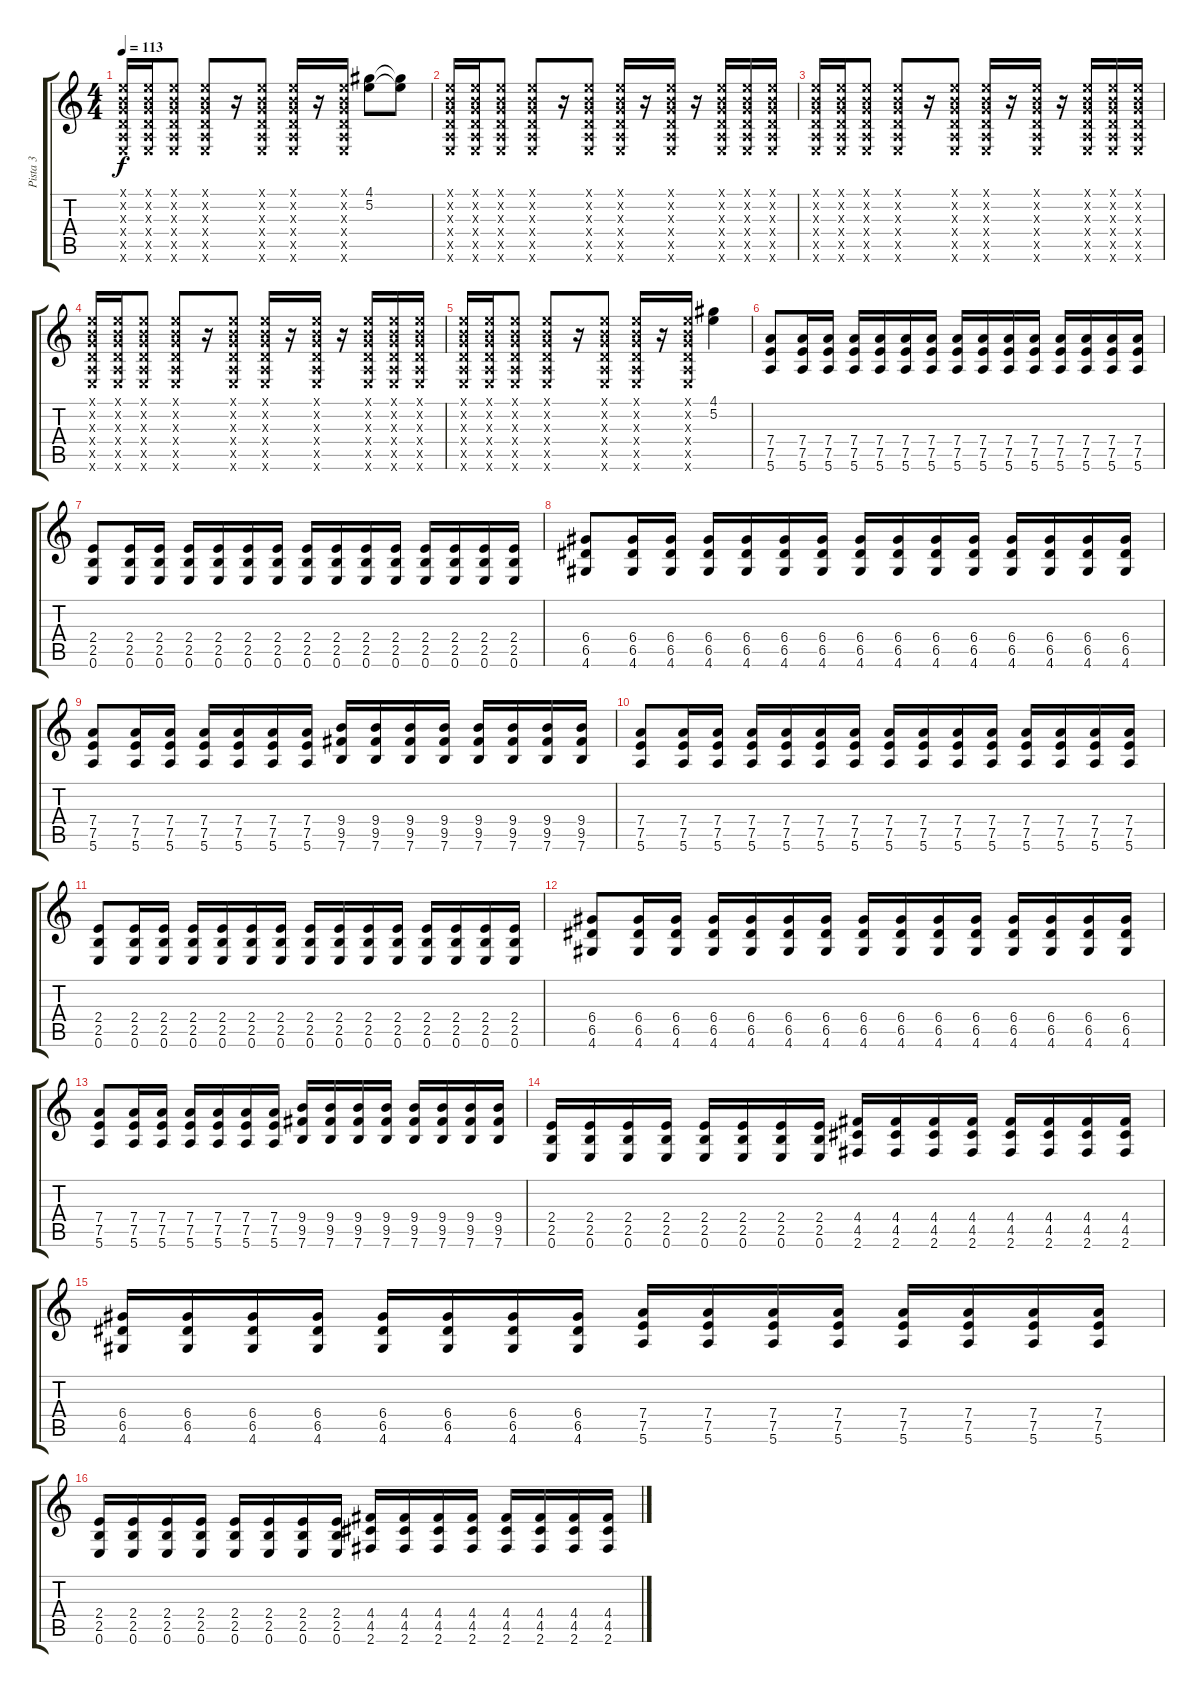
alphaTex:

\track ("Pista 3" "Pista 3") {instrument distortionguitar}
\staff {score tabs}
\tuning (E4 B3 G3 D3 A2 E2) {hide}
\ts (4 4)
\tempo 113
\clef g2
\ks c
(0.1{x} 0.2{x} 0.3{x} 0.4{x} 0.5{x} 0.6{x}).16{dy f} (0.1{x} 0.2{x} 0.3{x} 0.4{x} 0.5{x} 0.6{x}).16 (0.1{x} 0.2{x} 0.3{x} 0.4{x} 0.5{x} 0.6{x}).8 (0.1{x} 0.2{x} 0.3{x} 0.4{x} 0.5{x} 0.6{x}).8 r.16 (0.1{x} 0.2{x} 0.3{x} 0.4{x} 0.5{x} 0.6{x}).8 (0.1{x} 0.2{x} 0.3{x} 0.4{x} 0.5{x} 0.6{x}).16 r.16 (0.1{x} 0.2{x} 0.3{x} 0.4{x} 0.5{x} 0.6{x}).16 (4.1 5.2).8 (4.1{t} 5.2{t}).8 |
(0.1{x} 0.2{x} 0.3{x} 0.4{x} 0.5{x} 0.6{x}).16 (0.1{x} 0.2{x} 0.3{x} 0.4{x} 0.5{x} 0.6{x}).16 (0.1{x} 0.2{x} 0.3{x} 0.4{x} 0.5{x} 0.6{x}).8 (0.1{x} 0.2{x} 0.3{x} 0.4{x} 0.5{x} 0.6{x}).8 r.16 (0.1{x} 0.2{x} 0.3{x} 0.4{x} 0.5{x} 0.6{x}).8 (0.1{x} 0.2{x} 0.3{x} 0.4{x} 0.5{x} 0.6{x}).16 r.16 (0.1{x} 0.2{x} 0.3{x} 0.4{x} 0.5{x} 0.6{x}).16 r.16 (0.1{x} 0.2{x} 0.3{x} 0.4{x} 0.5{x} 0.6{x}).16 (0.1{x} 0.2{x} 0.3{x} 0.4{x} 0.5{x} 0.6{x}).16 (0.1{x} 0.2{x} 0.3{x} 0.4{x} 0.5{x} 0.6{x}).16 |
(0.1{x} 0.2{x} 0.3{x} 0.4{x} 0.5{x} 0.6{x}).16 (0.1{x} 0.2{x} 0.3{x} 0.4{x} 0.5{x} 0.6{x}).16 (0.1{x} 0.2{x} 0.3{x} 0.4{x} 0.5{x} 0.6{x}).8 (0.1{x} 0.2{x} 0.3{x} 0.4{x} 0.5{x} 0.6{x}).8 r.16 (0.1{x} 0.2{x} 0.3{x} 0.4{x} 0.5{x} 0.6{x}).8 (0.1{x} 0.2{x} 0.3{x} 0.4{x} 0.5{x} 0.6{x}).16 r.16 (0.1{x} 0.2{x} 0.3{x} 0.4{x} 0.5{x} 0.6{x}).16 r.16 (0.1{x} 0.2{x} 0.3{x} 0.4{x} 0.5{x} 0.6{x}).16 (0.1{x} 0.2{x} 0.3{x} 0.4{x} 0.5{x} 0.6{x}).16 (0.1{x} 0.2{x} 0.3{x} 0.4{x} 0.5{x} 0.6{x}).16 |
(0.1{x} 0.2{x} 0.3{x} 0.4{x} 0.5{x} 0.6{x}).16 (0.1{x} 0.2{x} 0.3{x} 0.4{x} 0.5{x} 0.6{x}).16 (0.1{x} 0.2{x} 0.3{x} 0.4{x} 0.5{x} 0.6{x}).8 (0.1{x} 0.2{x} 0.3{x} 0.4{x} 0.5{x} 0.6{x}).8 r.16 (0.1{x} 0.2{x} 0.3{x} 0.4{x} 0.5{x} 0.6{x}).8 (0.1{x} 0.2{x} 0.3{x} 0.4{x} 0.5{x} 0.6{x}).16 r.16 (0.1{x} 0.2{x} 0.3{x} 0.4{x} 0.5{x} 0.6{x}).16 r.16 (0.1{x} 0.2{x} 0.3{x} 0.4{x} 0.5{x} 0.6{x}).16 (0.1{x} 0.2{x} 0.3{x} 0.4{x} 0.5{x} 0.6{x}).16 (0.1{x} 0.2{x} 0.3{x} 0.4{x} 0.5{x} 0.6{x}).16 |
(0.1{x} 0.2{x} 0.3{x} 0.4{x} 0.5{x} 0.6{x}).16 (0.1{x} 0.2{x} 0.3{x} 0.4{x} 0.5{x} 0.6{x}).16 (0.1{x} 0.2{x} 0.3{x} 0.4{x} 0.5{x} 0.6{x}).8 (0.1{x} 0.2{x} 0.3{x} 0.4{x} 0.5{x} 0.6{x}).8 r.16 (0.1{x} 0.2{x} 0.3{x} 0.4{x} 0.5{x} 0.6{x}).8 (0.1{x} 0.2{x} 0.3{x} 0.4{x} 0.5{x} 0.6{x}).16 r.16 (0.1{x} 0.2{x} 0.3{x} 0.4{x} 0.5{x} 0.6{x}).16 (4.1 5.2).4 |
(7.4 7.5 5.6).8 (7.4 7.5 5.6).16 (7.4 7.5 5.6).16 (7.4 7.5 5.6).16 (7.4 7.5 5.6).16 (7.4 7.5 5.6).16 (7.4 7.5 5.6).16 (7.4 7.5 5.6).16 (7.4 7.5 5.6).16 (7.4 7.5 5.6).16 (7.4 7.5 5.6).16 (7.4 7.5 5.6).16 (7.4 7.5 5.6).16 (7.4 7.5 5.6).16 (7.4 7.5 5.6).16 |
(2.4 2.5 0.6).8 (2.4 2.5 0.6).16 (2.4 2.5 0.6).16 (2.4 2.5 0.6).16 (2.4 2.5 0.6).16 (2.4 2.5 0.6).16 (2.4 2.5 0.6).16 (2.4 2.5 0.6).16 (2.4 2.5 0.6).16 (2.4 2.5 0.6).16 (2.4 2.5 0.6).16 (2.4 2.5 0.6).16 (2.4 2.5 0.6).16 (2.4 2.5 0.6).16 (2.4 2.5 0.6).16 |
(6.4 6.5 4.6).8 (6.4 6.5 4.6).16 (6.4 6.5 4.6).16 (6.4 6.5 4.6).16 (6.4 6.5 4.6).16 (6.4 6.5 4.6).16 (6.4 6.5 4.6).16 (6.4 6.5 4.6).16 (6.4 6.5 4.6).16 (6.4 6.5 4.6).16 (6.4 6.5 4.6).16 (6.4 6.5 4.6).16 (6.4 6.5 4.6).16 (6.4 6.5 4.6).16 (6.4 6.5 4.6).16 |
(7.4 7.5 5.6).8 (7.4 7.5 5.6).16 (7.4 7.5 5.6).16 (7.4 7.5 5.6).16 (7.4 7.5 5.6).16 (7.4 7.5 5.6).16 (7.4 7.5 5.6).16 (9.4 9.5 7.6).16 (9.4 9.5 7.6).16 (9.4 9.5 7.6).16 (9.4 9.5 7.6).16 (9.4 9.5 7.6).16 (9.4 9.5 7.6).16 (9.4 9.5 7.6).16 (9.4 9.5 7.6).16 |
(7.4 7.5 5.6).8 (7.4 7.5 5.6).16 (7.4 7.5 5.6).16 (7.4 7.5 5.6).16 (7.4 7.5 5.6).16 (7.4 7.5 5.6).16 (7.4 7.5 5.6).16 (7.4 7.5 5.6).16 (7.4 7.5 5.6).16 (7.4 7.5 5.6).16 (7.4 7.5 5.6).16 (7.4 7.5 5.6).16 (7.4 7.5 5.6).16 (7.4 7.5 5.6).16 (7.4 7.5 5.6).16 |
(2.4 2.5 0.6).8 (2.4 2.5 0.6).16 (2.4 2.5 0.6).16 (2.4 2.5 0.6).16 (2.4 2.5 0.6).16 (2.4 2.5 0.6).16 (2.4 2.5 0.6).16 (2.4 2.5 0.6).16 (2.4 2.5 0.6).16 (2.4 2.5 0.6).16 (2.4 2.5 0.6).16 (2.4 2.5 0.6).16 (2.4 2.5 0.6).16 (2.4 2.5 0.6).16 (2.4 2.5 0.6).16 |
(6.4 6.5 4.6).8 (6.4 6.5 4.6).16 (6.4 6.5 4.6).16 (6.4 6.5 4.6).16 (6.4 6.5 4.6).16 (6.4 6.5 4.6).16 (6.4 6.5 4.6).16 (6.4 6.5 4.6).16 (6.4 6.5 4.6).16 (6.4 6.5 4.6).16 (6.4 6.5 4.6).16 (6.4 6.5 4.6).16 (6.4 6.5 4.6).16 (6.4 6.5 4.6).16 (6.4 6.5 4.6).16 |
(7.4 7.5 5.6).8 (7.4 7.5 5.6).16 (7.4 7.5 5.6).16 (7.4 7.5 5.6).16 (7.4 7.5 5.6).16 (7.4 7.5 5.6).16 (7.4 7.5 5.6).16 (9.4 9.5 7.6).16 (9.4 9.5 7.6).16 (9.4 9.5 7.6).16 (9.4 9.5 7.6).16 (9.4 9.5 7.6).16 (9.4 9.5 7.6).16 (9.4 9.5 7.6).16 (9.4 9.5 7.6).16 |
(2.4 2.5 0.6).16 (2.4 2.5 0.6).16 (2.4 2.5 0.6).16 (2.4 2.5 0.6).16 (2.4 2.5 0.6).16 (2.4 2.5 0.6).16 (2.4 2.5 0.6).16 (2.4 2.5 0.6).16 (4.4 4.5 2.6).16 (4.4 4.5 2.6).16 (4.4 4.5 2.6).16 (4.4 4.5 2.6).16 (4.4 4.5 2.6).16 (4.4 4.5 2.6).16 (4.4 4.5 2.6).16 (4.4 4.5 2.6).16 |
(6.4 6.5 4.6).16 (6.4 6.5 4.6).16 (6.4 6.5 4.6).16 (6.4 6.5 4.6).16 (6.4 6.5 4.6).16 (6.4 6.5 4.6).16 (6.4 6.5 4.6).16 (6.4 6.5 4.6).16 (7.4 7.5 5.6).16 (7.4 7.5 5.6).16 (7.4 7.5 5.6).16 (7.4 7.5 5.6).16 (7.4 7.5 5.6).16 (7.4 7.5 5.6).16 (7.4 7.5 5.6).16 (7.4 7.5 5.6).16 |
(2.4 2.5 0.6).16 (2.4 2.5 0.6).16 (2.4 2.5 0.6).16 (2.4 2.5 0.6).16 (2.4 2.5 0.6).16 (2.4 2.5 0.6).16 (2.4 2.5 0.6).16 (2.4 2.5 0.6).16 (4.4 4.5 2.6).16 (4.4 4.5 2.6).16 (4.4 4.5 2.6).16 (4.4 4.5 2.6).16 (4.4 4.5 2.6).16 (4.4 4.5 2.6).16 (4.4 4.5 2.6).16 (4.4 4.5 2.6).16
